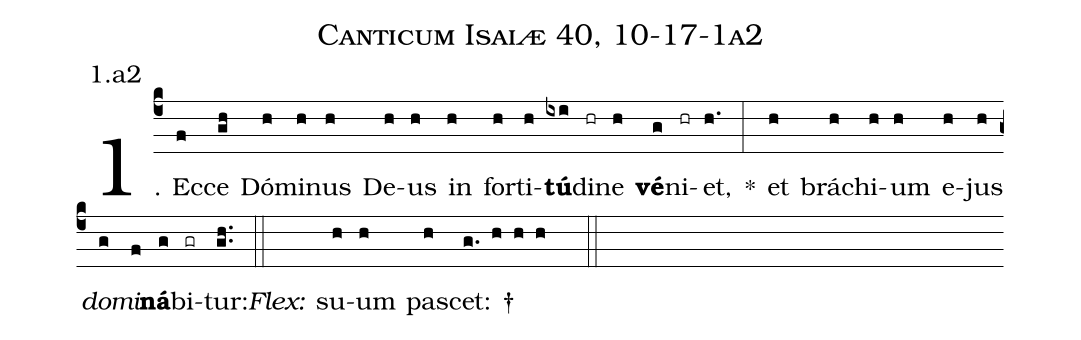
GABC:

name: Canticum Isaiæ 40, 10-17-1a2;
annotation: 1.a2;
%%
(c4)1. Ec(f)ce(gh) Dó(h)mi(h)nus(h) De(h)us(h) in(h) for(h)ti(h)<b>tú</b>(ixi)di(hr)ne(h) <b>vé</b>(g)ni(hr)et,(h.) *(:) et(h) brá(h)chi(h)um(h) e(h)jus(h) <i>do</i>(g)<i>mi</i>(f)<b>ná</b>(g)bi(gr)tur:(gh..) (::)
<i>Flex:</i>()  su(h)um(h) pa(h)scet: †(g. h h h  ::)
